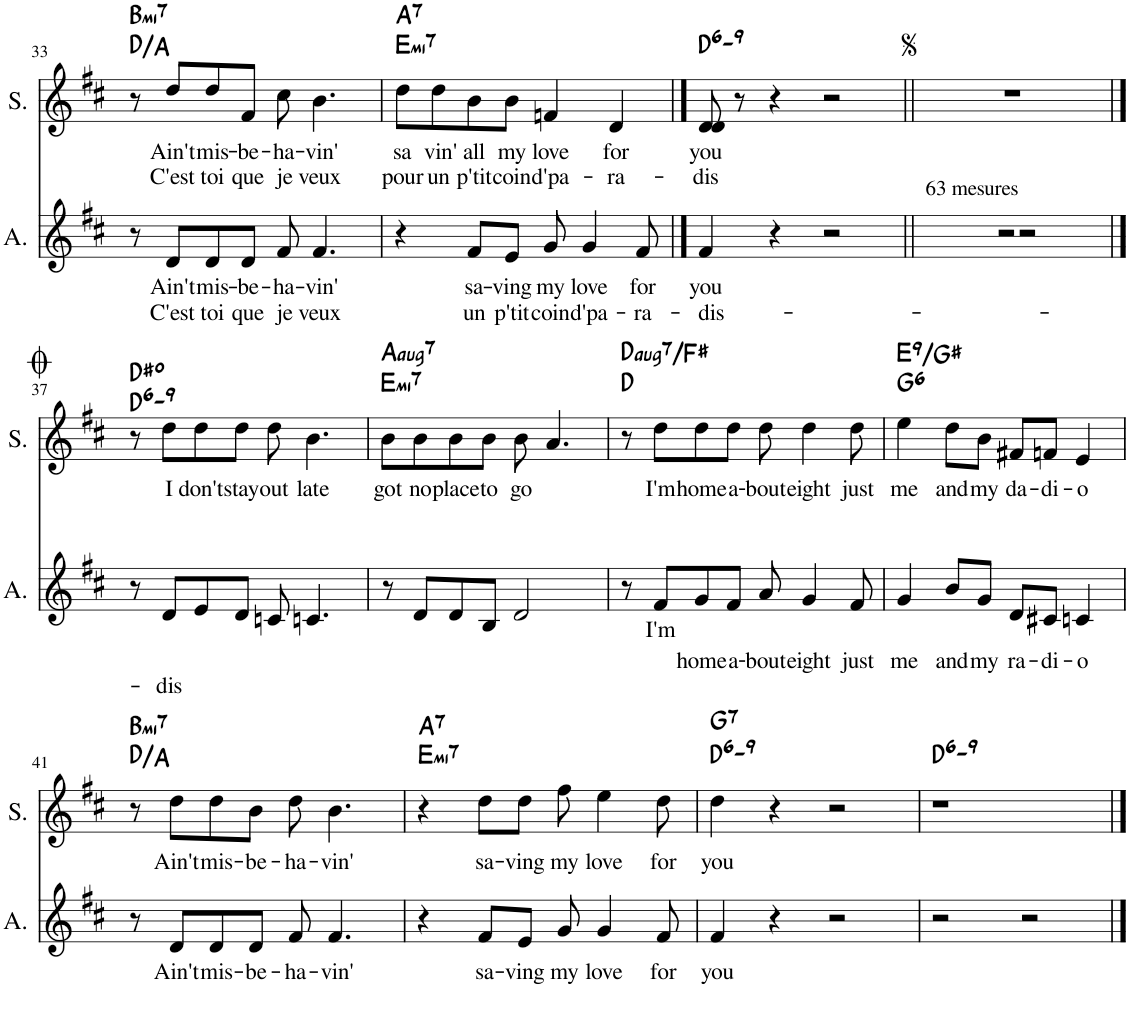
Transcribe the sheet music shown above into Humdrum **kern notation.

**kern	**text	**text	**harte	**kern	**text	**text	**harte
*part2	*part2	*part2	*part2	*part1	*part1	*part1	*part1
*staff2	*staff2	*staff2	*	*staff1	*staff1	*staff1	*
*I"Alto	*	*	*	*I"Soprano	*	*	*
*I'A.	*	*	*	*I'S.	*	*	*
!!LO:PB:g=z
*clefG2	*	*	*	*clefG2	*	*	*
*k[f#c#]	*	*	*	*k[f#c#]	*	*	*
*M4/4	*	*	*	*M4/4	*	*	*
=33	=33	=33	=33	=33	=33	=33	=33
!	!	!	!	!	!	!	!LO:H:n=2:kt=mi7
8r	.	.	.	8r	.	.	D:maj/5 B:min7
!	!LO:LY:b	!LO:LY:b	!	!	!LO:LY:b	!LO:LY:b	!
8d/L	Ain't	C'est	.	8dd/L	Ain't	C'est	.
!	!LO:LY:b	!LO:LY:b	!	!	!LO:LY:b	!LO:LY:b	!
8d/	mis-	toi	.	8dd/	mis-	toi	.
!	!LO:LY:b	!LO:LY:b	!	!	!LO:LY:b	!LO:LY:b	!
8d/J	-be-	que	.	8f#/J	-be-	que	.
!	!LO:LY:b	!LO:LY:b	!	!	!LO:LY:b	!LO:LY:b	!
8f#/	-ha-	je	.	8cc#\	-ha-	je	.
!	!LO:LY:b	!LO:LY:b	!	!	!LO:LY:b	!LO:LY:b	!
4.f#/	-vin'	veux	.	4.b\	-vin'	veux	.
=34	=34	=34	=34	=34	=34	=34	=34
!	!	!	!	!	!LO:LY:b	!LO:LY:b	!LO:H:n=1:kt=mi7
!	!	!	!	!	!	!	!LO:H:n=2:kt=7
4r	.	.	.	8dd\L	sa	pour	E:min7 A:7
!	!	!	!	!	!LO:LY:b	!LO:LY:b	!
.	.	.	.	8dd\	vin'	un	.
!	!LO:LY:b	!LO:LY:b	!	!	!LO:LY:b	!LO:LY:b	!
8f#/L	sa-	un	.	8b\	all	p'tit	.
!	!LO:LY:b	!LO:LY:b	!	!	!LO:LY:b	!LO:LY:b	!
8e/J	-ving	p'tit	.	8b\J	my	coin	.
!	!LO:LY:b	!LO:LY:b	!	!	!LO:LY:b	!LO:LY:b	!
8g/	my	coin	.	4fn/	love	d'pa-	.
!	!LO:LY:b	!LO:LY:b	!	!	!	!	!
4g/	love	d'pa-	.	.	.	.	.
!	!	!	!	!	!LO:LY:b	!LO:LY:b	!
.	.	.	.	4d/	for	-ra-	.
!	!LO:LY:b	!LO:LY:b	!	!	!	!	!
8f#/	for	-ra-	.	.	.	.	.
==35	==35	==35	==35	==35	==35	==35	==35
!	!LO:LY:b	!LO:LY:b	!	!	!LO:LY:b	!LO:LY:b	!LO:H:kt=6
4f#/	you	-dis-	.	8d/ 8d/	you	-dis	D:maj6(b9)
.	.	.	.	8r	.	.	.
4r	.	.	.	4r	.	.	.
2r	.	.	.	2r	.	.	.
=36||	=36||	=36||	=36||	=36||	=36||	=36||	=36||
!LO:TX:a:t=63 mesures	!	!	!	!	!	!	!
2r	.	.	.	1r	.	.	.
2r	.	.	.	.	.	.	.
!!LO:LB:g=z
==37	==37	==37	==37	==37	==37	==37	==37
!	!	!	!	!	!	!	!LO:H:n=1:kt=6
8r	.	.	.	8r	.	.	D:maj6(b9) D#:dim
!	!	!LO:LY:b	!	!	!LO:LY:b	!	!
8d/L	.	-dis	.	8dd\L	I	.	.
!	!	!	!	!	!LO:LY:b	!	!
8e/	.	.	.	8dd\	don't	.	.
!	!	!	!	!	!LO:LY:b	!	!
8d/J	.	.	.	8dd\J	stay	.	.
!	!	!	!	!	!LO:LY:b	!	!
8cn/	.	.	.	8dd\	out	.	.
!	!	!	!	!	!LO:LY:b	!	!
4.cn/	.	.	.	4.b\	late	.	.
=38	=38	=38	=38	=38	=38	=38	=38
!	!	!	!LO:H:kt=N.C.	!	!LO:LY:b	!	!LO:H:n=1:kt=mi7
!	!	!	!	!	!	!	!LO:H:n=2:kt=aug7
8r	.	.	N	8b\L	got	.	E:min7 A:aug(b7)
!	!	!	!	!	!LO:LY:b	!	!
8d/L	.	.	.	8b\	no	.	.
!	!	!	!	!	!LO:LY:b	!	!
8d/	.	.	.	8b\	place	.	.
!	!	!	!	!	!LO:LY:b	!	!
8B/J	.	.	.	8b\J	to	.	.
!	!	!	!	!	!LO:LY:b	!	!
2d/	.	.	.	8b\	go	.	.
.	.	.	.	4.a/	.	.	.
=39	=39	=39	=39	=39	=39	=39	=39
!	!	!	!	!	!	!	!LO:H:n=2:kt=aug7
8r	.	.	.	8r	.	.	D:maj D:aug(b7)/3
!	!LO:LY:b	!	!	!	!LO:LY:b	!	!
8f#/L	I'm	.	.	8dd\L	I'm	.	.
!	!LO:LY:b	!	!	!	!LO:LY:b	!	!
8g/	home	.	.	8dd\	home	.	.
!	!LO:LY:b	!	!	!	!LO:LY:b	!	!
8f#/J	a-	.	.	8dd\J	a-	.	.
!	!LO:LY:b	!	!	!	!LO:LY:b	!	!
8a/	-bout	.	.	8dd\	-bout	.	.
!	!LO:LY:b	!	!	!	!LO:LY:b	!	!
4g/	eight	.	.	4dd\	eight	.	.
!	!LO:LY:b	!	!	!	!LO:LY:b	!	!
8f#/	just	.	.	8dd\	just	.	.
=40	=40	=40	=40	=40	=40	=40	=40
!	!LO:LY:b	!	!	!	!LO:LY:b	!	!LO:H:n=1:kt=6
!	!	!	!	!	!	!	!LO:H:n=2:kt=9
4g/	me	.	.	4ee\	me	.	G:maj6 E:9/3
!	!LO:LY:b	!	!	!	!LO:LY:b	!	!
8b/L	and	.	.	8dd\L	and	.	.
!	!LO:LY:b	!	!	!	!LO:LY:b	!	!
8g/J	my	.	.	8b\J	my	.	.
!	!LO:LY:b	!	!	!	!LO:LY:b	!	!
8d/L	ra-	.	.	8f#X/L	da-	.	.
!	!LO:LY:b	!	!	!	!LO:LY:b	!	!
8c#X/J	-di-	.	.	8fn/J	-di-	.	.
!	!LO:LY:b	!	!	!	!LO:LY:b	!	!
4cn/	-o	.	.	4e/	-o	.	.
!!LO:LB:g=z
=41	=41	=41	=41	=41	=41	=41	=41
!	!	!	!	!	!	!	!LO:H:n=2:kt=mi7
8r	.	.	.	8r	.	.	D:maj/5 B:min7
!	!LO:LY:b	!	!	!	!LO:LY:b	!	!
8d/L	Ain't	.	.	8dd\L	Ain't	.	.
!	!LO:LY:b	!	!	!	!LO:LY:b	!	!
8d/	mis-	.	.	8dd\	mis-	.	.
!	!LO:LY:b	!	!	!	!LO:LY:b	!	!
8d/J	-be-	.	.	8b\J	-be-	.	.
!	!LO:LY:b	!	!	!	!LO:LY:b	!	!
8f#/	-ha-	.	.	8dd\	-ha-	.	.
!	!LO:LY:b	!	!	!	!LO:LY:b	!	!
4.f#/	-vin'	.	.	4.b\	-vin'	.	.
=42	=42	=42	=42	=42	=42	=42	=42
!	!	!	!	!	!	!	!LO:H:n=1:kt=mi7
!	!	!	!	!	!	!	!LO:H:n=2:kt=7
4r	.	.	.	4r	.	.	E:min7 A:7
!	!LO:LY:b	!	!	!	!LO:LY:b	!	!
8f#/L	sa-	.	.	8dd\L	sa-	.	.
!	!LO:LY:b	!	!	!	!LO:LY:b	!	!
8e/J	-ving	.	.	8dd\J	-ving	.	.
!	!LO:LY:b	!	!	!	!LO:LY:b	!	!
8g/	my	.	.	8ff#\	my	.	.
!	!LO:LY:b	!	!	!	!LO:LY:b	!	!
4g/	love	.	.	4ee\	love	.	.
!	!LO:LY:b	!	!	!	!LO:LY:b	!	!
8f#/	for	.	.	8dd\	for	.	.
=43	=43	=43	=43	=43	=43	=43	=43
!	!LO:LY:b	!	!	!	!LO:LY:b	!	!LO:H:n=1:kt=6
!	!	!	!	!	!	!	!LO:H:n=2:kt=7
4f#/	you	.	.	4dd\	you	.	D:maj6(b9) G:7
4r	.	.	.	4r	.	.	.
2r	.	.	.	2r	.	.	.
=44	=44	=44	=44	=44	=44	=44	=44
!	!	!	!	!	!	!	!LO:H:kt=6
2r	.	.	.	1r	.	.	D:maj6(b9)
2r	.	.	.	.	.	.	.
==	==	==	==	==	==	==	==
*-	*-	*-	*-	*-	*-	*-	*-
